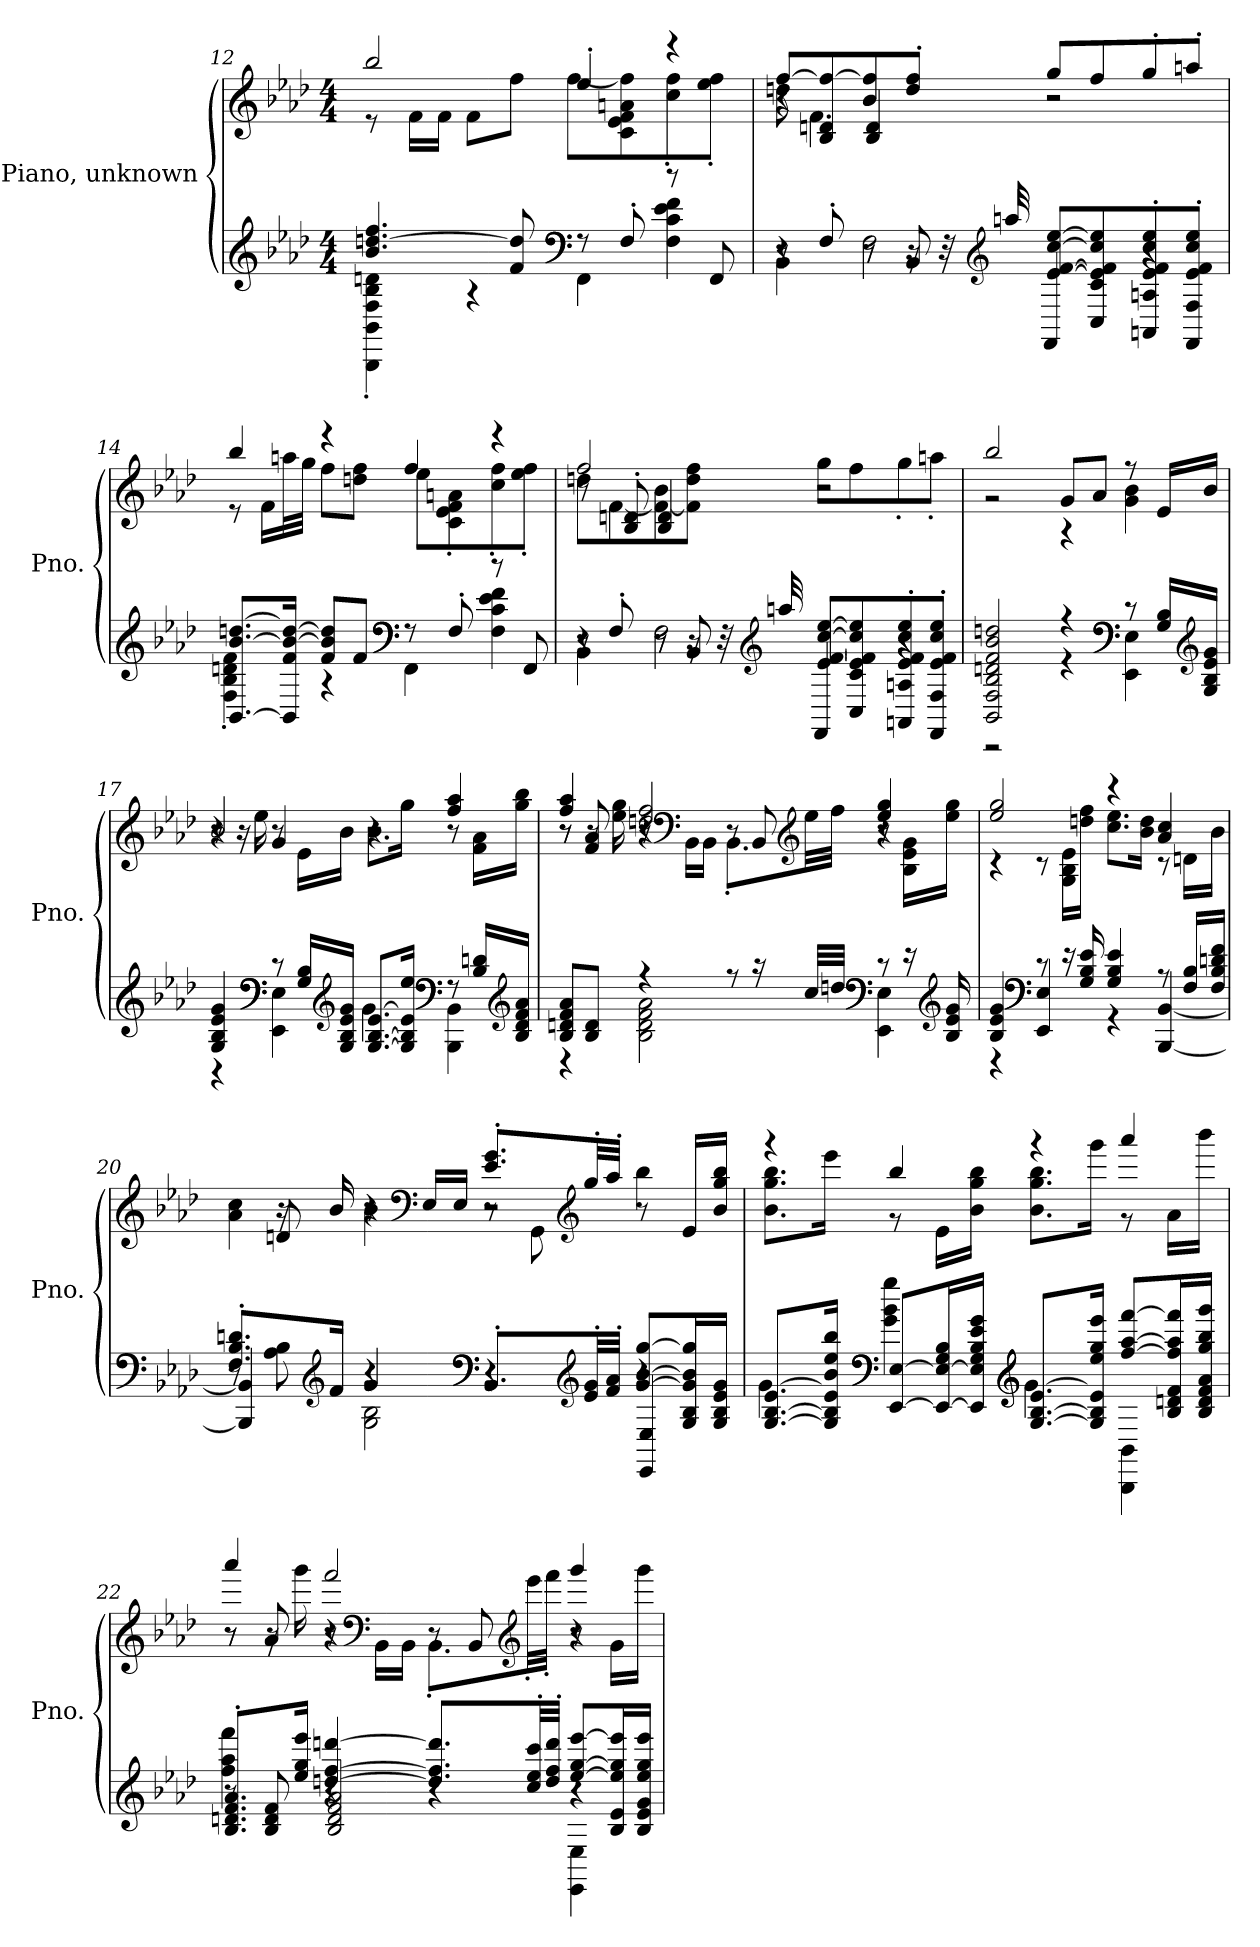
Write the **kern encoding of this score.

**kern	**kern
*part1	*part1
*staff2	*staff1
*I"Piano, unknown	*
*I'Pno.	*
*clefG2	*clefG2
*k[b-e-a-d-]	*k[b-e-a-d-]
*M4/4	*M4/4
=12	=12
*^	*^
4.b-/ [4.ddn/ 4.ff/	4BBB-\' 4BB-\' 4F\' 4B-\' 4dn\'	2bb-/	8r
.	.	.	16f\LL
.	.	.	16f\JJ
.	4r	.	8f\L
8f/ 8dd/]	.	.	8ff\J
*clefF4	*	*	*
8r	4FF\	4ee-'/	[8ff\L
8F'/	.	.	8c\ 8e-\ 8f\ 8an\ 8ff\]
8r	4F\ 4c\ 4e-\ 4f\	4r	8cc\' 8ff\'
8FF/	.	.	8ee-\' 8ff\'J
!!LO:PB:g=z
=13	=13	=13	=13
*	*^	*	*^
8r	4BB-\	4r	[8ff/L	8ddn\	4r
8F'/	.	.	8B-/ 8dn/ 8ff/_	4.f\	.
8r	2F\	8r	8b-/ 8ff/]	.	4B-/ 4d/
16r	.	8BB-/	8dd/' 8ff/'J	.	.
32r	.	.	.	.	.
*clefG2	*	*	*	*	*
32aan/	.	.	.	.	.
[8e-/ [8f/ [8cc/ [8ee-/L	.	4FF'/	8gg/L	2r	2r
8C/ 8c/ 8e-/] 8f/] 8cc/] 8ee-/]	.	.	8ff/	.	.
8AAn/' 8An/' 8e-/' 8f/' 8cc/' 8ee-/'	4r	4r	8gg'/	.	.
8FF/' 8F/' 8e-/' 8f/' 8cc/' 8ee-/'J	.	.	8aan'/J	.	.
*	*v	*v	*	*	*
*	*	*	*v	*v
=14	=14	=14	=14
[8.BB-/ [8.b-/ [8.ddn/L	4F\' 4B-\' 4dn\' 4f\'	4bb-/	8r
.	.	.	16f\LL
16BB-/] 16f/ 16b-/_ 16dd/_Jk	.	.	32aan\L
.	.	.	32gg\JJJ
8f/ 8b-/] 8dd/]L	4r	4r	8ff\L
8f/J	.	.	8ddn\ 8ff\J
*clefF4	*	*	*
8r	4FF\	4ff/	8ee-\L
8F'/	.	.	8c\' 8e-\' 8f\' 8an\'
8r	4F\ 4c\ 4e-\ 4f\	4r	8cc\' 8ff\'
8FF/	.	.	8ee-\' 8ff\'J
!!LO:LB:g=z
=15	=15	=15	=15
*	*^	*	*^
8r	4BB-\	4r	2ff/	8ddn\L	8r
8F'/	.	.	.	[8f\	8B-/' 8dn/'
8r	2F\	8r	.	8f\_ 8b-\	4B-/ 4d/
16r	.	8BB-/	.	8f\] 8dd\ 8ff\J	.
32r	.	.	.	.	.
*clefG2	*	*	*	*	*
32aan/	.	.	.	.	.
[8e-/ [8f/ [8cc/ [8ee-/L	.	4FF'/	2r	8gg\L	2r
8C/ 8c/ 8e-/] 8f/] 8cc/] 8ee-/]	.	.	.	8ff\	.
8AAn/' 8An/' 8e-/' 8f/' 8cc/' 8ee-/'	4r	4r	.	8gg'\	.
8FF/' 8F/' 8e-/' 8f/' 8cc/' 8ee-/'J	.	.	.	8aan'\J	.
*	*v	*v	*	*	*
*	*	*	*v	*v
=16	=16	=16	=16
2BB-/ 2F/ 2B-/ 2dn/ 2f/ 2b-/ 2ddn/	2r	2bb-/	2r
4r	4r	8g/L	4r
.	.	8a-/J	.
*clefF4	*	*	*
8r	4EE-\ 4E-\	8r	4g\ 4b-\
16G/ 16B-/LL	.	16e-/LL	.
*clefG2	*	*	*
16G/ 16B-/ 16e-/ 16g/JJ	.	16b-/JJ	.
!!LO:LB:g=z
=17	=17	=17	=17
*	*	*	*^
4G/ 4B-/ 4e-/ 4g/	4r	2b-/	8r	4r
.	.	.	16r	.
.	.	.	16ee-\	.
*clefF4	*	*	*	*
8r	4EE-\ 4E-\	.	8r	4g/
16G/ 16B-/LL	.	.	16e-\LL	.
*clefG2	*	*	*	*
16G/ 16B-/ 16e-/ 16g/JJ	.	.	16b-\JJ	.
[8.G/ [8.B-/ [8.e-/L	4g\	4r	8.b-\L	2r
16G/] 16B-/] 16e-/] 16ee-/Jk	.	.	16gg\Jk	.
*clefF4	*	*	*	*
8r	4BBB-\ 4BB-\	4ff/ 4aa-/	8r	.
16B-/ 16dn/LL	.	.	16f\ 16a-\LL	.
*clefG2	*	*	*	*
16B-/ 16d/ 16f/ 16a-/JJ	.	.	16gg\ 16bb-\JJ	.
=18	=18	=18	=18	=18
8B-/ 8dn/ 8f/ 8a-/L	4r	4ff/ 4aa-/	8r	8r
8B-/ 8d/J	.	.	16r	8f/ 8a-/
.	.	.	16ee-\ 16gg\	.
4r	2B-\ 2d\ 2f\ 2a-\	2ddn/ 2ff/	8r	4r
*	*	*clefF4	*	*
.	.	.	16BB-\LL	.
.	.	.	16BB-\JJ	.
8r	.	.	8.BB-'\L	8r
16r	.	.	.	8BB-/
*	*	*clefG2	*	*
32cc/LLL	.	.	32ee-\LL	.
32ddn/JJJ	.	.	32ff\JJJ	.
*clefF4	*	*	*	*
8r	4EE-\ 4E-\	4ee-/ 4gg/	8r	4r
16r	.	.	16B-\ 16e-\ 16g\LL	.
*clefG2	*	*	*	*
16B-/ 16e-/ 16g/	.	.	16ee-\ 16gg\JJ	.
*	*	*	*v	*v
!!LO:LB:g=z
=19	=19	=19	=19
4B-/ 4e-/ 4g/	4r	2ee-/ 2gg/	4r
*clefF4	*	*	*
8r	4EE-/ 4E-/	.	8r
16r	.	.	16G\ 16B-\ 16e-\LL
16G/ 16B-/ 16e-/	.	.	16ddn\ 16ff\JJ
4G/ 4B-/ 4e-/	4r	4r	8.cc\ 8.ee-\L
.	.	.	16b-\ 16dd\Jk
8r	[4BBB-/ [4BB-/	4a-/ 4cc/	8r
16F/ 16B-/LL	.	.	16dn\LL
16F/ 16B-/ 16dn/ 16f/JJ	.	.	16b-\JJ
=20	=20	=20	=20
*	*^	*	*^
8.F/' 8.B-/' 8.dn/'L	8r	4BBB-/] 4BB-/]	8r	4a-\ 4cc\	8r
.	8A-\ 8B-\	.	16r	.	8dn/
*clefG2	*	*	*	*	*
16f/Jk	.	.	16b-/	.	.
4g/	2G\ 2B-\	4r	8r	4b-\	4r
*	*	*	*clefF4	*	*
.	.	.	16E-/LL	.	.
.	.	.	16E-/JJ	.	.
*clefF4	*	*	*	*	*
8.BB-'/L	.	4r	8.e-/' 8.g/'L	8r	2r
.	.	.	.	8GG\	.
*clefG2	*	*	*clefG2	*	*
32e-/' 32g/'LL	.	.	32gg'/LL	.	.
32f/' 32a-/'JJJ	.	.	32aa-'/JJJ	.	.
[8g/ [8b-/ [8gg/L	4r	4EE-/ 4E-/	8r	4bb-\	.
16G/ 16B-/ 16g/] 16b-/] 16gg/]L	.	.	16e-/LL	.	.
16G/ 16B-/ 16e-/ 16g/JJ	.	.	16b-/ 16gg/ 16bb-/JJ	.	.
*	*v	*v	*	*	*
*	*	*	*v	*v
!!LO:LB:g=z
=21	=21	=21	=21
[8.G/ [8.B-/ [8.e-/L	4g\	4r	8.b-\ 8.gg\ 8.bb-\L
16G/] 16B-/] 16e-/] 16b-/ 16ee-/ 16bb-/Jk	.	.	16eee-\Jk
*clefF4	*	*	*
[8EE-/ [8E-/L	4g\ 4b-\ 4gg\	4bb-/	8r
16EE-/_ 16E-/_ 16G/ 16B-/L	.	.	16e-\LL
16EE-/] 16E-/] 16G/ 16B-/ 16e-/ 16g/JJ	.	.	16b-\ 16gg\ 16bb-\JJ
*clefG2	*	*	*
[8.G/ [8.B-/ [8.e-/L	4g\	4r	8.b-\ 8.gg\ 8.bb-\L
16G/] 16B-/] 16e-/] 16ee-/ 16gg/ 16eee-/Jk	.	.	16ggg\Jk
[8ff/ [8aa-/ [8fff/L	4BBB-\ 4BB-\	4aaa-/	8r
16B-/ 16dn/ 16f/ 16ff/] 16aa-/] 16fff/]L	.	.	16a-\LL
16B-/ 16d/ 16f/ 16a-/ 16gg/ 16bb-/ 16ggg/JJ	.	.	16bbb-\JJ
=22	=22	=22	=22
*	*^	*	*^
8.B-/' 8.dn/' 8.f/' 8.a-/'L	4ff\ 4aa-\ 4fff\	8r	4aaa-/	8r	8r
.	.	8B-/ 8d/ 8f/	.	16r	8a-/
16ee-/ 16gg/ 16eee-/Jk	.	.	.	16ggg\	.
[4ddn/ [4ff/ [4dddn/	4r	2B-/ 2d/ 2f/ 2a-/	2fff/	8r	4r
*	*	*	*clefF4	*	*
.	.	.	.	16BB-\LL	.
.	.	.	.	16BB-\JJ	.
8.dd/] 8.ff/] 8.ddd/]L	4r	.	.	8.BB-'\L	8r
.	.	.	.	.	8BB-/
*	*	*	*clefG2	*	*
32cc/' 32ee-/' 32ccc/'LL	.	.	.	32eee-'\LL	.
32dd/' 32ff/' 32ddd/'JJJ	.	.	.	32fff'\JJJ	.
[8ee-/ [8gg/ [8eee-/L	4EE-\ 4E-\	4r	4ggg/	8r	4r
16B-/ 16e-/ 16ee-/] 16gg/] 16eee-/]L	.	.	.	16g\LL	.
16B-/ 16e-/ 16g/ 16ee-/ 16gg/ 16eee-/JJ	.	.	.	16ggg\JJ	.
*v	*v	*v	*	*	*
*	*v	*v	*v
=	=
*-	*-
